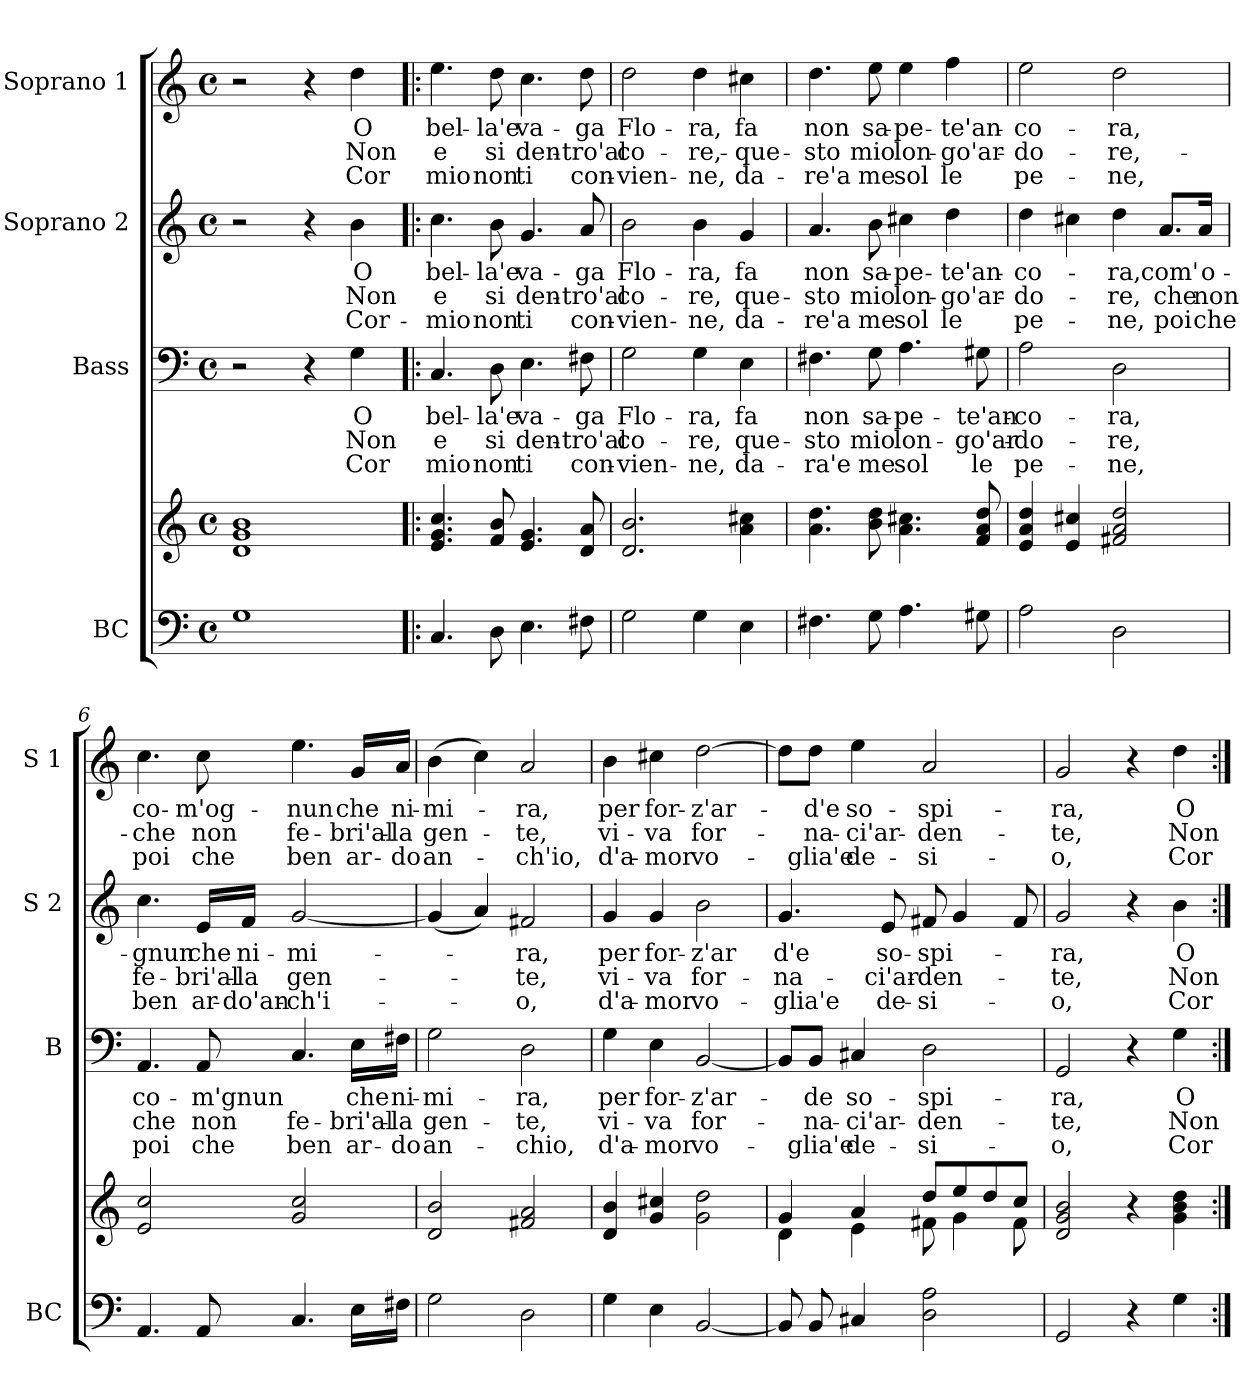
**kern	**kern	**kern	**text	**text	**text	**kern	**text	**text	**text	**kern	**text	**text	**text
*part4	*part4	*part3	*part3	*part3	*part3	*part2	*part2	*part2	*part2	*part1	*part1	*part1	*part1
*staff5	*staff4	*staff3	*staff3	*staff3	*staff3	*staff2	*staff2	*staff2	*staff2	*staff1	*staff1	*staff1	*staff1
*I"BC	*	*I"Bass	*	*	*	*I"Soprano 2	*	*	*	*I"Soprano 1	*	*	*
*I'BC	*	*I'B	*	*	*	*I'S 2	*	*	*	*I'S 1	*	*	*
*clefF4	*clefG2	*clefF4	*	*	*	*clefG2	*	*	*	*clefG2	*	*	*
*k[]	*k[]	*k[]	*	*	*	*k[]	*	*	*	*k[]	*	*	*
*C:	*C:	*C:	*	*	*	*C:	*	*	*	*C:	*	*	*
*M4/4	*M4/4	*M4/4	*	*	*	*M4/4	*	*	*	*M4/4	*	*	*
*met(c)	*met(c)	*met(c)	*	*	*	*met(c)	*	*	*	*met(c)	*	*	*
=1	=1	=1	=1	=1	=1	=1	=1	=1	=1	=1	=1	=1	=1
1G	1d 1g 1b	2r	.	.	.	2r	.	.	.	2r	.	.	.
.	.	4r	.	.	.	4r	.	.	.	4r	.	.	.
.	.	4G\	O	Non	Cor	4b\	O	Non	Cor-	4dd\	O	Non	Cor
=2!|:	=2!|:	=2!|:	=2!|:	=2!|:	=2!|:	=2!|:	=2!|:	=2!|:	=2!|:	=2!|:	=2!|:	=2!|:	=2!|:
4.C/	4.e/ 4.g/ 4.cc/	4.C/	bel-	e	mio	4.cc\	bel-	e	-mio	4.ee\	bel-	e	mio
8D\	8f/ 8b/	8D\	-la'e	si	non	8b\	-la'e	si	non	8dd\	-la'e	si	non
4.E\	4.e/ 4.g/	4.E\	va-	den-	ti	4.g/	va-	den-	ti	4.cc\	va-	den-	ti
8F#X\	8d/ 8a/	8F#X\	-ga	-tro'al	con-	8a/	-ga	-tro'al	con-	8dd\	-ga	-tro'al	con-
=3	=3	=3	=3	=3	=3	=3	=3	=3	=3	=3	=3	=3	=3
2G\	2.d/ 2.b/	2G\	Flo-	co-	-vien-	2b\	Flo-	co-	-vien-	2dd\	Flo-	co-	-vien-
4G\	.	4G\	-ra,	-re,	-ne,	4b\	-ra,	-re,	-ne,	4dd\	-ra,	-re,-	-ne,
4E\	4a\ 4cc#X\	4E\	fa	que-	da-	4g/	fa	que-	da-	4cc#X\	fa	-que-	da-
=4	=4	=4	=4	=4	=4	=4	=4	=4	=4	=4	=4	=4	=4
4.F#X\	4.a\ 4.dd\	4.F#X\	non	-sto	-ra'e	4.a/	non	-sto	-re'a	4.dd\	non	-sto	-re'a
8G\	8b\ 8dd\	8G\	sa-	mio	me	8b\	sa-	mio	me	8ee\	sa-	mio	me
4.A\	4.a\ 4.cc#X\	4.A\	-pe-	lon-	sol	4cc#X\	-pe-	lon-	sol	4ee\	-pe-	lon-	sol
.	.	.	.	.	.	4dd\	-te'an-	-go'ar-	le	4ff\	-te'an-	-go'ar-	le
8G#X\	8f/ 8a/ 8dd/	8G#X\	-te'an-	-go'ar-	le	.	.	.	.	.	.	.	.
=5	=5	=5	=5	=5	=5	=5	=5	=5	=5	=5	=5	=5	=5
2A\	4e/ 4a/ 4dd/	2A\	-co-	-do-	pe-	4dd\	-co-	-do-	pe-	2ee\	-co-	-do-	pe-
.	4e/ 4cc#X/	.	.	.	.	4cc#X\	.	.	.	.	.	.	.
2D\	2f#X/ 2a/ 2dd/	2D\	-ra,	-re,	-ne,	4dd\	-ra,	-re,	-ne,	2dd\	-ra,	-re,-	-ne,
.	.	.	.	.	.	8.a/L	com'	che	poi	.	.	.	.
.	.	.	.	.	.	16a/Jk	o-	non	che	.	.	.	.
!!LO:LB:g=z
=6	=6	=6	=6	=6	=6	=6	=6	=6	=6	=6	=6	=6	=6
4.AA/	2e/ 2cc/	4.AA/	co-	che	poi	4.cc\	-gnun	fe-	ben	4.cc\	co-	-che	poi
8AA/	.	8AA/	-m'gnun	non	che	16e/LL	che	-bri'al-	ar-	8cc\	-m'og-	non	che
.	.	.	.	.	.	16f/JJ	ni-	-la	-do'an-	.	.	.	.
4.C/	2g/ 2cc/	4.C/	.	fe-	ben	[2g/	-mi-	gen-	-ch'i-	4.ee\	-nun	fe-	ben
16E\LL	.	16E\LL	che	-bri'al-	ar-	.	.	.	.	16g/LL	che	-bri'al-	ar-
16F#X\JJ	.	16F#X\JJ	ni-	-la	-do	.	.	.	.	16a/JJ	ni-	-la	-do
=7	=7	=7	=7	=7	=7	=7	=7	=7	=7	=7	=7	=7	=7
2G\	2d/ 2b/	2G\	-mi-	gen-	an-	(4g/]	.	.	.	(4b\	-mi-	gen-	an-
.	.	.	.	.	.	4a/)	.	.	.	4cc\)	.	.	.
2D\	2f#X/ 2a/	2D\	-ra,	-te,	-chio,	2f#X/	-ra,	-te,	-o,	2a/	-ra,	-te,	-ch'io,
=8	=8	=8	=8	=8	=8	=8	=8	=8	=8	=8	=8	=8	=8
4G\	4d/ 4b/	4G\	per	vi-	d'a-	4g/	per	vi-	d'a-	4b\	per	vi-	d'a-
4E\	4g/ 4cc#X/	4E\	for-	-va	-mor	4g/	for-	-va	-mor	4cc#X\	for-	-va	-mor
[2BB/	2g\ 2dd\	[2BB/	-z'ar-	for-	vo-	2b\	-z'ar	for-	vo-	[2dd\	-z'ar-	for-	vo-
=9	=9	=9	=9	=9	=9	=9	=9	=9	=9	=9	=9	=9	=9
*	*^	*	*	*	*	*	*	*	*	*	*	*	*
8BB/]	4g/	4d\	8BB/L]	.	.	.	4.g/	d'e	-na-	-glia'e	8dd\L]	.	.	.
8BB/	.	.	8BB/J	-de	-na-	-glia'e	.	.	.	.	8dd\J	-d'e	-na-	-glia'e
4C#X/	4a/	4e\	4C#X/	so-	-ci'ar-	de-	.	.	.	.	4ee\	so-	-ci'ar-	de-
.	.	.	.	.	.	.	8e/	so-	-ci'ar-	de-	.	.	.	.
2D\ 2A\	8dd/L	8f#X\	2D\	-spi-	-den-	-si-	8f#X/	-spi-	-den-	-si-	2a/	-spi-	-den-	-si-
.	8ee/	4g\	.	.	.	.	4g/	.	.	.	.	.	.	.
.	8dd/	.	.	.	.	.	.	.	.	.	.	.	.	.
.	8cc/J	8f#\	.	.	.	.	8f#/	.	.	.	.	.	.	.
*	*v	*v	*	*	*	*	*	*	*	*	*	*	*	*
=10	=10	=10	=10	=10	=10	=10	=10	=10	=10	=10	=10	=10	=10
2GG/	2d/ 2g/ 2b/	2GG/	-ra,	-te,	-o,	2g/	-ra,	-te,	-o,	2g/	-ra,	-te,	-o,
4r	4r	4r	.	.	.	4r	.	.	.	4r	.	.	.
4G\	4g\ 4b\ 4dd\	4G\	O	Non	Cor	4b\	O	Non	Cor	4dd\	O	Non	Cor
=:|!	=:|!	=:|!	=:|!	=:|!	=:|!	=:|!	=:|!	=:|!	=:|!	=:|!	=:|!	=:|!	=:|!
*-	*-	*-	*-	*-	*-	*-	*-	*-	*-	*-	*-	*-	*-
